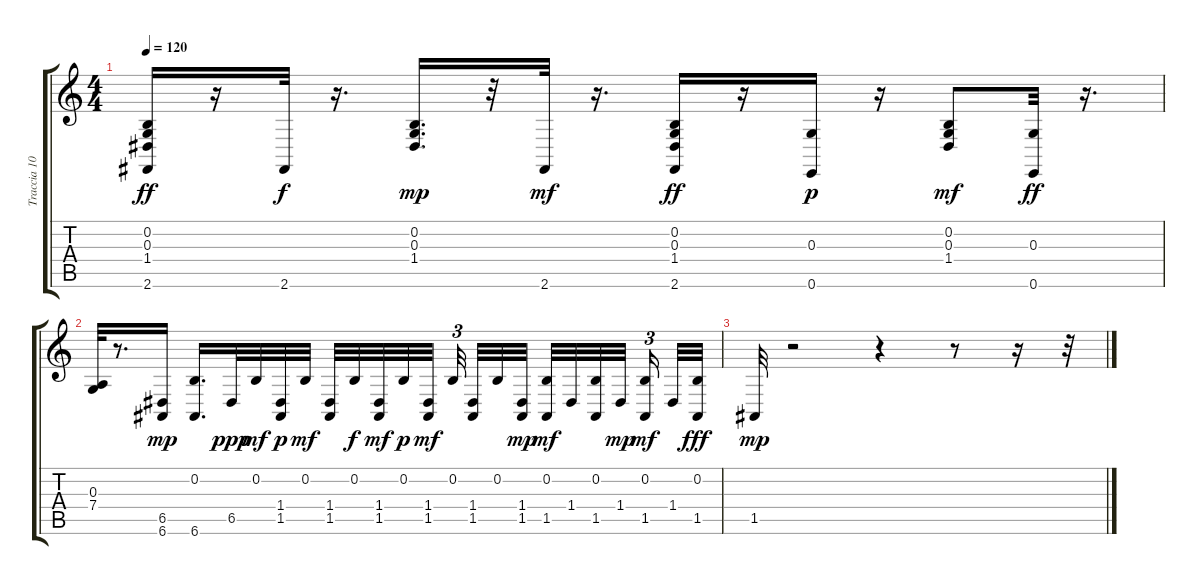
\track ("Traccia 10" "Traccia 10") {instrument acousticgrandpiano}
\staff {score tabs}
\tuning (E4 B3 G3 D3 A2 E2) {hide}
\ts (4 4)
\tempo 120
\clef g2
\ks c
(0.2 0.3 1.4 2.6).16{dy ff} r.16 2.6.32{dy f} r.16{d} (0.2 0.3 1.4).16{d dy mp} r.32 2.6.32{dy mf} r.16{d} (0.2 0.3 1.4 2.6).16{dy ff} r.16 (0.3 0.6).16{dy p} r.16 (0.2 0.3 1.4).8{dy mf} (0.3 0.6).32{dy ff} r.16{d} |
(0.3 7.4).32 r.8{d} (6.5 6.6).16{dy mp} (0.2 6.6).16{d} 6.5.32{dy ppp} 0.2.32{dy mf} (1.4 1.5).32{dy p} 0.2.32{dy mf} (1.4 1.5).32 0.2.32{dy f} (1.4 1.5).32{dy mf} 0.2.32{dy p} (1.4 1.5).32{dy mf} 0.2.32{tu (3 2)} (1.4 1.5).32 0.2.32 (1.4 1.5).32{dy mp} (0.2 1.5).32{dy mf} 1.4.32 (0.2 1.5).32 1.4.32{dy mp} (0.2 1.5).16{tu (3 2) dy mf} 1.4.32 (0.2 1.5).32{dy fff} |
1.5.32{dy mp} r.2 r.4 r.8 r.16 r.32
